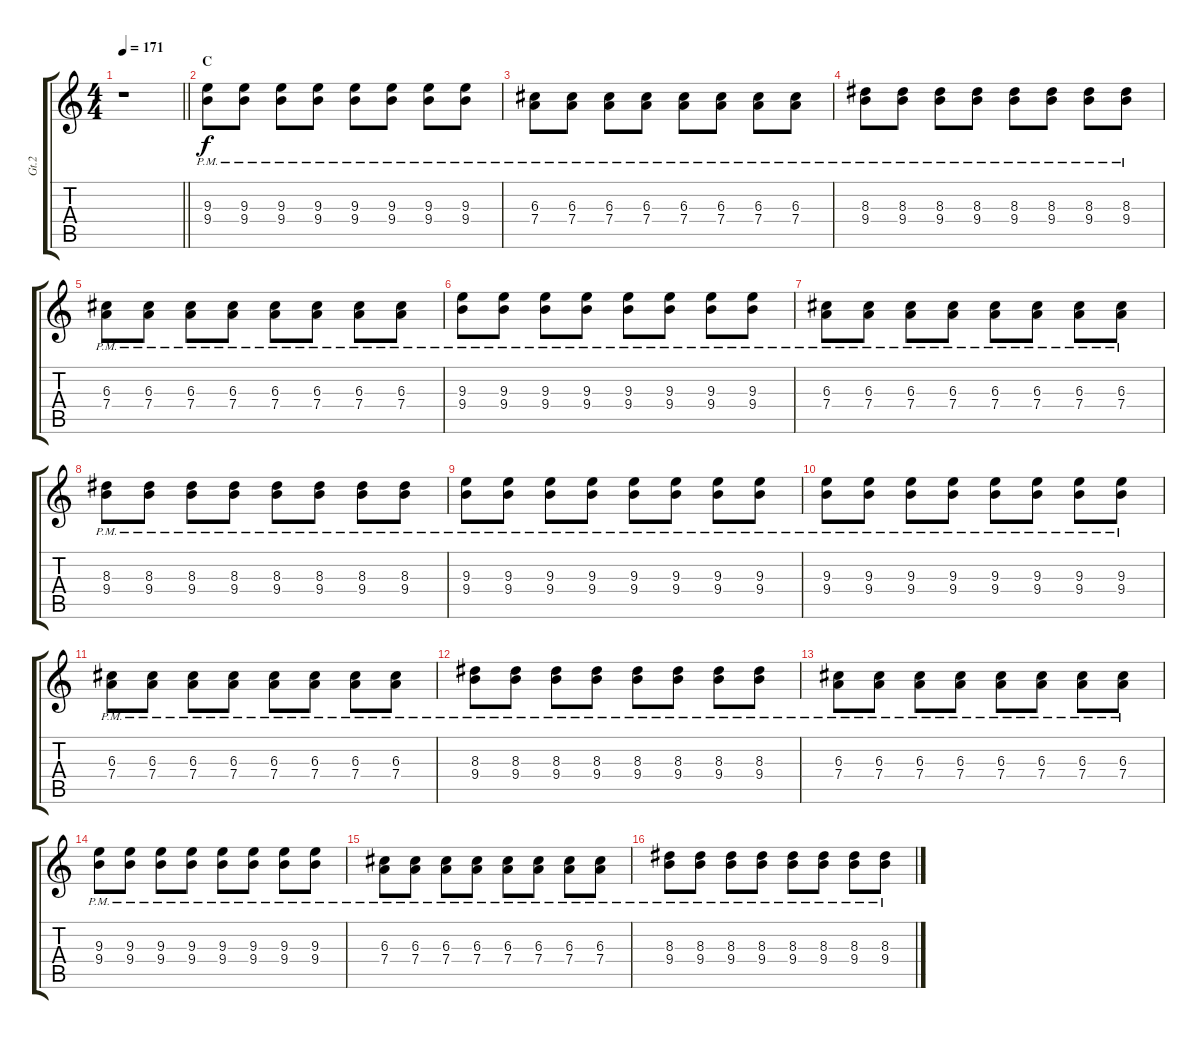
\track ("Gt.2" "Gt.2") {instrument overdrivenguitar}
\staff {score tabs}
\tuning (E4 B3 G3 D3 A2 E2) {hide}
\ts (4 4)
\tempo 171
\clef g2
\barLineRight lightlight
\ks c
r.1{dy f} |
\section ("" "C")
(9.3{pm} 9.4{pm}).8 (9.3{pm} 9.4{pm}).8 (9.3{pm} 9.4{pm}).8 (9.3{pm} 9.4{pm}).8 (9.3{pm} 9.4{pm}).8 (9.3{pm} 9.4{pm}).8 (9.3{pm} 9.4{pm}).8 (9.3{pm} 9.4{pm}).8 |
(6.3{pm} 7.4{pm}).8 (6.3{pm} 7.4{pm}).8 (6.3{pm} 7.4{pm}).8 (6.3{pm} 7.4{pm}).8 (6.3{pm} 7.4{pm}).8 (6.3{pm} 7.4{pm}).8 (6.3{pm} 7.4{pm}).8 (6.3{pm} 7.4{pm}).8 |
(8.3{pm} 9.4{pm}).8 (8.3{pm} 9.4{pm}).8 (8.3{pm} 9.4{pm}).8 (8.3{pm} 9.4{pm}).8 (8.3{pm} 9.4{pm}).8 (8.3{pm} 9.4{pm}).8 (8.3{pm} 9.4{pm}).8 (8.3{pm} 9.4{pm}).8 |
(6.3{pm} 7.4{pm}).8 (6.3{pm} 7.4{pm}).8 (6.3{pm} 7.4{pm}).8 (6.3{pm} 7.4{pm}).8 (6.3{pm} 7.4{pm}).8 (6.3{pm} 7.4{pm}).8 (6.3{pm} 7.4{pm}).8 (6.3{pm} 7.4{pm}).8 |
(9.3{pm} 9.4{pm}).8 (9.3{pm} 9.4{pm}).8 (9.3{pm} 9.4{pm}).8 (9.3{pm} 9.4{pm}).8 (9.3{pm} 9.4{pm}).8 (9.3{pm} 9.4{pm}).8 (9.3{pm} 9.4{pm}).8 (9.3{pm} 9.4{pm}).8 |
(6.3{pm} 7.4{pm}).8 (6.3{pm} 7.4{pm}).8 (6.3{pm} 7.4{pm}).8 (6.3{pm} 7.4{pm}).8 (6.3{pm} 7.4{pm}).8 (6.3{pm} 7.4{pm}).8 (6.3{pm} 7.4{pm}).8 (6.3{pm} 7.4{pm}).8 |
(8.3{pm} 9.4{pm}).8 (8.3{pm} 9.4{pm}).8 (8.3{pm} 9.4{pm}).8 (8.3{pm} 9.4{pm}).8 (8.3{pm} 9.4{pm}).8 (8.3{pm} 9.4{pm}).8 (8.3{pm} 9.4{pm}).8 (8.3{pm} 9.4{pm}).8 |
(9.3{pm} 9.4{pm}).8 (9.3{pm} 9.4{pm}).8 (9.3{pm} 9.4{pm}).8 (9.3{pm} 9.4{pm}).8 (9.3 9.4{pm}).8 (9.3{pm} 9.4{pm}).8 (9.3{pm} 9.4{pm}).8 (9.3{pm} 9.4{pm}).8 |
(9.3{pm} 9.4{pm}).8 (9.3{pm} 9.4{pm}).8 (9.3{pm} 9.4{pm}).8 (9.3{pm} 9.4{pm}).8 (9.3{pm} 9.4{pm}).8 (9.3{pm} 9.4{pm}).8 (9.3{pm} 9.4{pm}).8 (9.3{pm} 9.4{pm}).8 |
(6.3{pm} 7.4{pm}).8 (6.3{pm} 7.4{pm}).8 (6.3{pm} 7.4{pm}).8 (6.3{pm} 7.4{pm}).8 (6.3{pm} 7.4{pm}).8 (6.3{pm} 7.4{pm}).8 (6.3{pm} 7.4{pm}).8 (6.3{pm} 7.4{pm}).8 |
(8.3{pm} 9.4{pm}).8 (8.3{pm} 9.4{pm}).8 (8.3{pm} 9.4{pm}).8 (8.3{pm} 9.4{pm}).8 (8.3{pm} 9.4{pm}).8 (8.3{pm} 9.4{pm}).8 (8.3{pm} 9.4{pm}).8 (8.3{pm} 9.4{pm}).8 |
(6.3{pm} 7.4{pm}).8 (6.3{pm} 7.4{pm}).8 (6.3{pm} 7.4{pm}).8 (6.3{pm} 7.4{pm}).8 (6.3{pm} 7.4{pm}).8 (6.3{pm} 7.4{pm}).8 (6.3{pm} 7.4{pm}).8 (6.3{pm} 7.4{pm}).8 |
(9.3{pm} 9.4{pm}).8 (9.3{pm} 9.4{pm}).8 (9.3{pm} 9.4{pm}).8 (9.3{pm} 9.4{pm}).8 (9.3{pm} 9.4{pm}).8 (9.3{pm} 9.4{pm}).8 (9.3{pm} 9.4{pm}).8 (9.3{pm} 9.4{pm}).8 |
(6.3{pm} 7.4{pm}).8 (6.3{pm} 7.4{pm}).8 (6.3{pm} 7.4{pm}).8 (6.3{pm} 7.4{pm}).8 (6.3{pm} 7.4{pm}).8 (6.3{pm} 7.4{pm}).8 (6.3{pm} 7.4{pm}).8 (6.3{pm} 7.4{pm}).8 |
(8.3{pm} 9.4{pm}).8 (8.3{pm} 9.4{pm}).8 (8.3{pm} 9.4{pm}).8 (8.3{pm} 9.4{pm}).8 (8.3{pm} 9.4{pm}).8 (8.3{pm} 9.4{pm}).8 (8.3{pm} 9.4{pm}).8 (8.3{pm} 9.4{pm}).8
